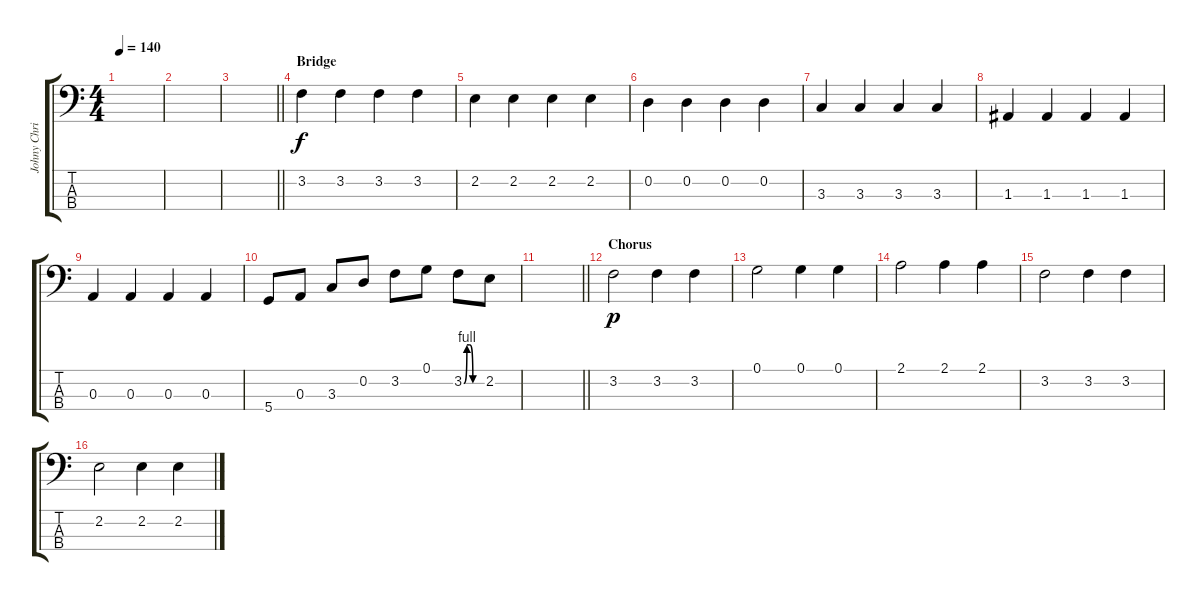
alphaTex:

\track ("Johny Christ" "Johny Chri") {instrument slapbass2}
\staff {score tabs}
\tuning (G2 D2 A1 D1) {hide}
\ts (4 4)
\tempo 140
\clef f4
\ks c
|
|
\barLineRight lightlight
|
\section ("" "Bridge")
3.2.4 3.2.4 3.2.4 3.2.4 |
2.2.4 2.2.4 2.2.4 2.2.4 |
0.2.4 0.2.4 0.2.4 0.2.4 |
3.3.4 3.3.4 3.3.4 3.3.4 |
1.3.4 1.3.4 1.3.4 1.3.4 |
0.3.4 0.3.4 0.3.4 0.3.4 |
5.4.8 0.3.8 3.3.8 0.2.8 3.2.8 0.1.8 3.2{be (custom 0 0 10 4 20 4 30 0 60 0)}.8 2.2.8 |
\barLineRight lightlight
|
\section ("" "Chorus")
3.2.2{dy p} 3.2.4 3.2.4 |
0.1.2 0.1.4 0.1.4 |
2.1.2 2.1.4 2.1.4 |
3.2.2 3.2.4 3.2.4 |
2.2.2 2.2.4 2.2.4
